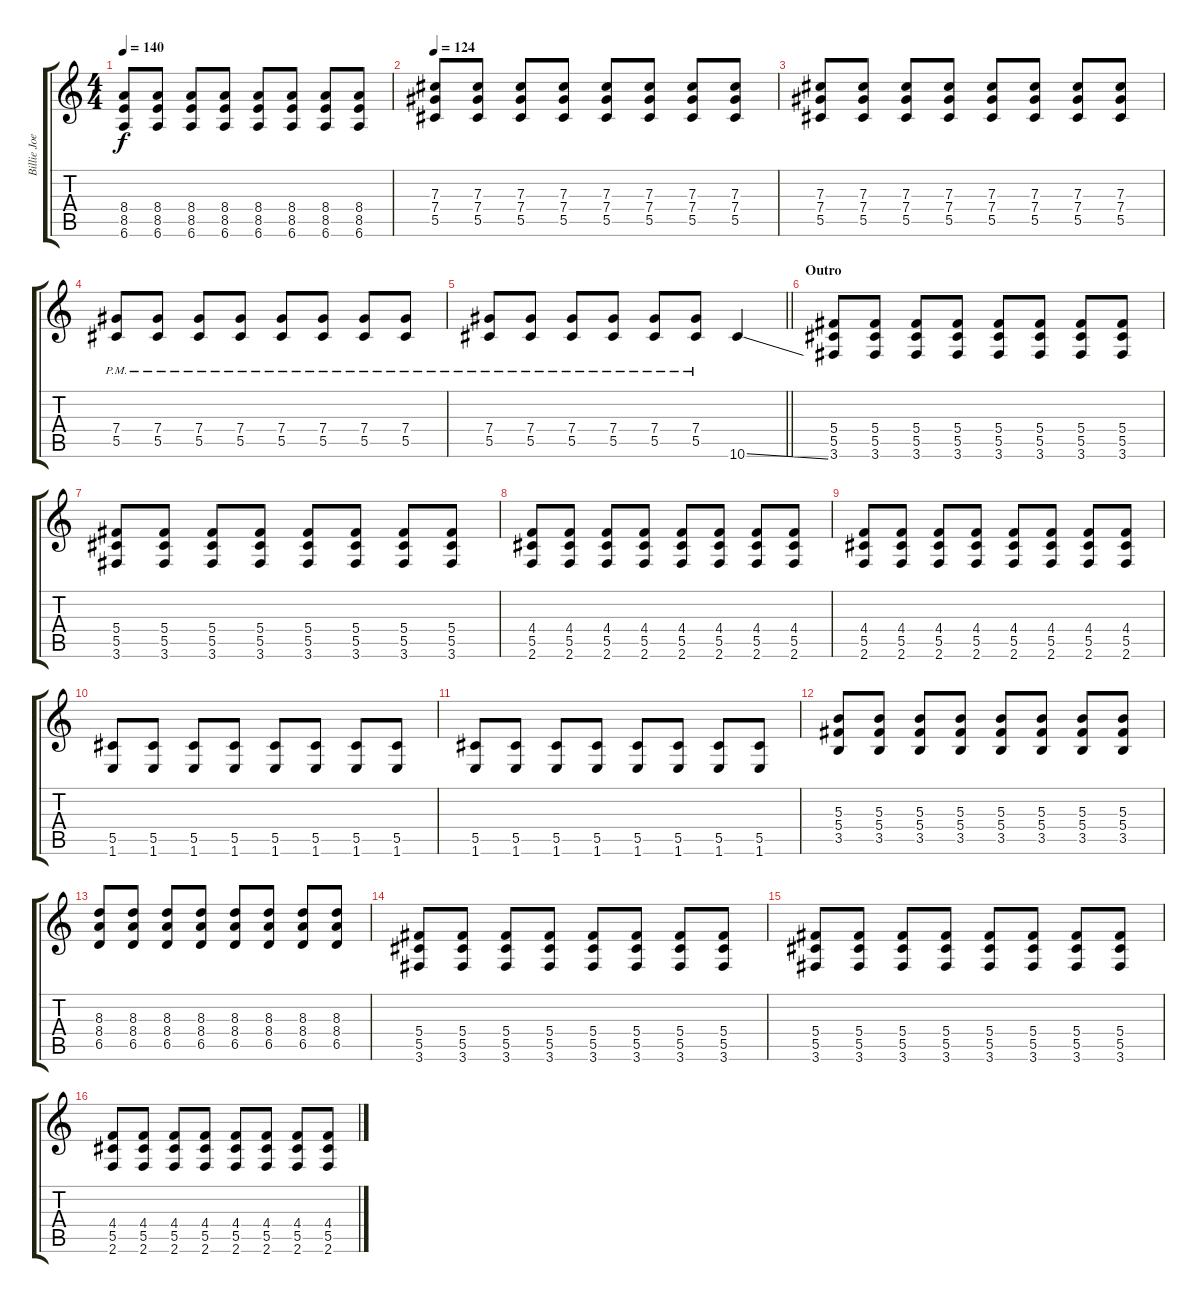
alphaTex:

\track ("Billie Joe Armstrong - Guitar" "Billie Joe") {instrument electricguitarclean}
\staff {score tabs}
\tuning (Eb4 Bb3 Gb3 Db3 Ab2 Eb2) {hide}
\ts (4 4)
\tempo 140
\clef g2
\ks c
(8.4{t} 8.5{t} 6.6{t}).8{dy f} (8.4 8.5 6.6).8 (8.4 8.5 6.6).8 (8.4 8.5 6.6).8 (8.4 8.5 6.6).8 (8.4 8.5 6.6).8 (8.4 8.5 6.6).8 (8.4 8.5 6.6).8 |
\tempo 124
(7.3 7.4 5.5).8 (7.3 7.4 5.5).8 (7.3 7.4 5.5).8 (7.3 7.4 5.5).8 (7.3 7.4 5.5).8 (7.3 7.4 5.5).8 (7.3 7.4 5.5).8 (7.3 7.4 5.5).8 |
(7.3 7.4 5.5).8 (7.3 7.4 5.5).8 (7.3 7.4 5.5).8 (7.3 7.4 5.5).8 (7.3 7.4 5.5).8 (7.3 7.4 5.5).8 (7.3 7.4 5.5).8 (7.3 7.4 5.5).8 |
(7.4{pm} 5.5{pm}).8 (7.4{pm} 5.5{pm}).8 (7.4{pm} 5.5{pm}).8 (7.4{pm} 5.5{pm}).8 (7.4{pm} 5.5{pm}).8 (7.4{pm} 5.5{pm}).8 (7.4{pm} 5.5{pm}).8 (7.4{pm} 5.5{pm}).8 |
\barLineRight lightlight
(7.4{pm} 5.5{pm}).8 (7.4{pm} 5.5{pm}).8 (7.4{pm} 5.5{pm}).8 (7.4{pm} 5.5{pm}).8 (7.4{pm} 5.5{pm}).8 (7.4{pm} 5.5{pm}).8 10.6{ss}.4 |
\section ("" "Outro")
(5.4 5.5 3.6).8 (5.4 5.5 3.6).8 (5.4 5.5 3.6).8 (5.4 5.5 3.6).8 (5.4 5.5 3.6).8 (5.4 5.5 3.6).8 (5.4 5.5 3.6).8 (5.4 5.5 3.6).8 |
(5.4 5.5 3.6).8 (5.4 5.5 3.6).8 (5.4 5.5 3.6).8 (5.4 5.5 3.6).8 (5.4 5.5 3.6).8 (5.4 5.5 3.6).8 (5.4 5.5 3.6).8 (5.4 5.5 3.6).8 |
(4.4 5.5 2.6).8 (4.4 5.5 2.6).8 (4.4 5.5 2.6).8 (4.4 5.5 2.6).8 (4.4 5.5 2.6).8 (4.4 5.5 2.6).8 (4.4 5.5 2.6).8 (4.4 5.5 2.6).8 |
(4.4 5.5 2.6).8 (4.4 5.5 2.6).8 (4.4 5.5 2.6).8 (4.4 5.5 2.6).8 (4.4 5.5 2.6).8 (4.4 5.5 2.6).8 (4.4 5.5 2.6).8 (4.4 5.5 2.6).8 |
(5.5 1.6).8 (5.5 1.6).8 (5.5 1.6).8 (5.5 1.6).8 (5.5 1.6).8 (5.5 1.6).8 (5.5 1.6).8 (5.5 1.6).8 |
(5.5 1.6).8 (5.5 1.6).8 (5.5 1.6).8 (5.5 1.6).8 (5.5 1.6).8 (5.5 1.6).8 (5.5 1.6).8 (5.5 1.6).8 |
(5.3 5.4 3.5).8 (5.3 5.4 3.5).8 (5.3 5.4 3.5).8 (5.3 5.4 3.5).8 (5.3 5.4 3.5).8 (5.3 5.4 3.5).8 (5.3 5.4 3.5).8 (5.3 5.4 3.5).8 |
(8.3 8.4 6.5).8 (8.3 8.4 6.5).8 (8.3 8.4 6.5).8 (8.3 8.4 6.5).8 (8.3 8.4 6.5).8 (8.3 8.4 6.5).8 (8.3 8.4 6.5).8 (8.3 8.4 6.5).8 |
(5.4 5.5 3.6).8 (5.4 5.5 3.6).8 (5.4 5.5 3.6).8 (5.4 5.5 3.6).8 (5.4 5.5 3.6).8 (5.4 5.5 3.6).8 (5.4 5.5 3.6).8 (5.4 5.5 3.6).8 |
(5.4 5.5 3.6).8 (5.4 5.5 3.6).8 (5.4 5.5 3.6).8 (5.4 5.5 3.6).8 (5.4 5.5 3.6).8 (5.4 5.5 3.6).8 (5.4 5.5 3.6).8 (5.4 5.5 3.6).8 |
(4.4 5.5 2.6).8 (4.4 5.5 2.6).8 (4.4 5.5 2.6).8 (4.4 5.5 2.6).8 (4.4 5.5 2.6).8 (4.4 5.5 2.6).8 (4.4 5.5 2.6).8 (4.4 5.5 2.6).8
